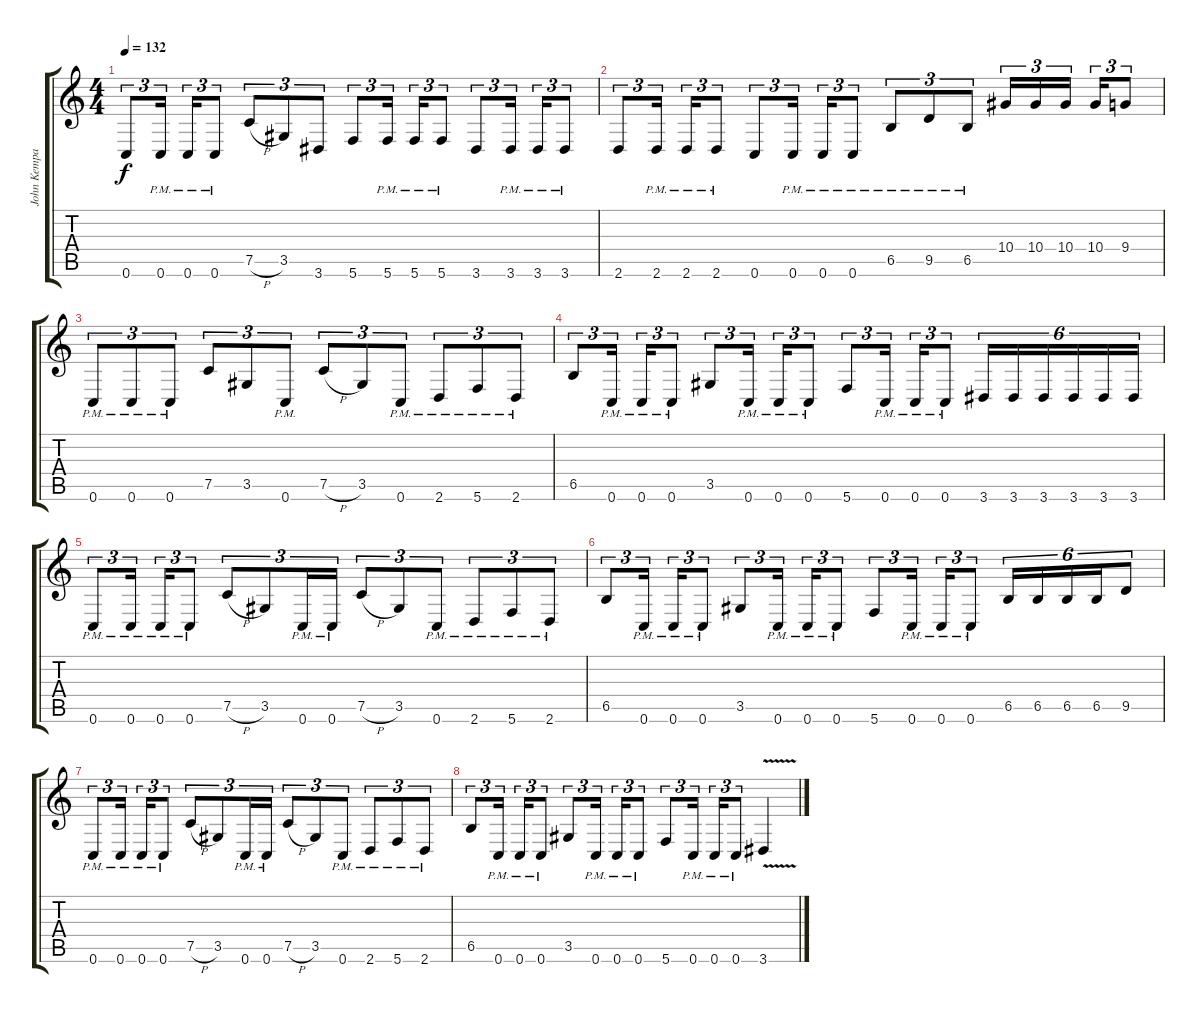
\track ("John Kempainen (Rhythm Guitar)" "John Kempa") {instrument distortionguitar}
\staff {score tabs}
\tuning (C4 G3 Eb3 Bb2 F2 C2) {hide}
\ts (4 4)
\tempo 132
\clef g2
\ks c
0.6.8{tu (3 2) dy f} 0.6{pm}.16{tu (3 2)} 0.6{pm}.16{tu (3 2)} 0.6{pm}.8{tu (3 2)} 7.5{h}.8{tu (3 2)} 3.5.8{tu (3 2)} 3.6.8{tu (3 2)} 5.6.8{tu (3 2)} 5.6{pm}.16{tu (3 2)} 5.6{pm}.16{tu (3 2)} 5.6{pm}.8{tu (3 2)} 3.6.8{tu (3 2)} 3.6{pm}.16{tu (3 2)} 3.6{pm}.16{tu (3 2)} 3.6{pm}.8{tu (3 2)} |
2.6.8{tu (3 2)} 2.6{pm}.16{tu (3 2)} 2.6{pm}.16{tu (3 2)} 2.6{pm}.8{tu (3 2)} 0.6.8{tu (3 2)} 0.6{pm}.16{tu (3 2)} 0.6{pm}.16{tu (3 2)} 0.6{pm}.8{tu (3 2)} 6.5{pm}.8{tu (3 2)} 9.5{pm}.8{tu (3 2)} 6.5{pm}.8{tu (3 2)} 10.4.16{tu (3 2)} 10.4.16{tu (3 2)} 10.4.16{tu (3 2)} 10.4.16{tu (3 2)} 9.4.8{tu (3 2)} |
0.6{pm}.8{tu (3 2)} 0.6{pm}.8{tu (3 2)} 0.6{pm}.8{tu (3 2)} 7.5.8{tu (3 2)} 3.5.8{tu (3 2)} 0.6{pm}.8{tu (3 2)} 7.5{h}.8{tu (3 2)} 3.5.8{tu (3 2)} 0.6{pm}.8{tu (3 2)} 2.6{pm}.8{tu (3 2)} 5.6{pm}.8{tu (3 2)} 2.6{pm}.8{tu (3 2)} |
6.5.8{tu (3 2)} 0.6{pm}.16{tu (3 2)} 0.6{pm}.16{tu (3 2)} 0.6{pm}.8{tu (3 2)} 3.5.8{tu (3 2)} 0.6{pm}.16{tu (3 2)} 0.6{pm}.16{tu (3 2)} 0.6{pm}.8{tu (3 2)} 5.6.8{tu (3 2)} 0.6{pm}.16{tu (3 2)} 0.6{pm}.16{tu (3 2)} 0.6{pm}.8{tu (3 2)} 3.6.16{tu (6 4)} 3.6.16{tu (6 4)} 3.6.16{tu (6 4)} 3.6.16{tu (6 4)} 3.6.16{tu (6 4)} 3.6.16{tu (6 4)} |
0.6{pm}.8{tu (3 2)} 0.6{pm}.16{tu (3 2)} 0.6{pm}.16{tu (3 2)} 0.6{pm}.8{tu (3 2)} 7.5{h}.8{tu (3 2)} 3.5.8{tu (3 2)} 0.6{pm}.16{tu (3 2)} 0.6{pm}.16{tu (3 2)} 7.5{h}.8{tu (3 2)} 3.5.8{tu (3 2)} 0.6{pm}.8{tu (3 2)} 2.6{pm}.8{tu (3 2)} 5.6{pm}.8{tu (3 2)} 2.6{pm}.8{tu (3 2)} |
6.5.8{tu (3 2)} 0.6{pm}.16{tu (3 2)} 0.6{pm}.16{tu (3 2)} 0.6{pm}.8{tu (3 2)} 3.5.8{tu (3 2)} 0.6{pm}.16{tu (3 2)} 0.6{pm}.16{tu (3 2)} 0.6{pm}.8{tu (3 2)} 5.6.8{tu (3 2)} 0.6{pm}.16{tu (3 2)} 0.6{pm}.16{tu (3 2)} 0.6{pm}.8{tu (3 2)} 6.5.16{tu (6 4)} 6.5.16{tu (6 4)} 6.5.16{tu (6 4)} 6.5.16{tu (6 4)} 9.5.8{tu (6 4)} |
0.6{pm}.8{tu (3 2)} 0.6{pm}.16{tu (3 2)} 0.6{pm}.16{tu (3 2)} 0.6{pm}.8{tu (3 2)} 7.5{h}.8{tu (3 2)} 3.5.8{tu (3 2)} 0.6{pm}.16{tu (3 2)} 0.6{pm}.16{tu (3 2)} 7.5{h}.8{tu (3 2)} 3.5.8{tu (3 2)} 0.6{pm}.8{tu (3 2)} 2.6{pm}.8{tu (3 2)} 5.6{pm}.8{tu (3 2)} 2.6{pm}.8{tu (3 2)} |
6.5.8{tu (3 2)} 0.6{pm}.16{tu (3 2)} 0.6{pm}.16{tu (3 2)} 0.6{pm}.8{tu (3 2)} 3.5.8{tu (3 2)} 0.6{pm}.16{tu (3 2)} 0.6{pm}.16{tu (3 2)} 0.6{pm}.8{tu (3 2)} 5.6.8{tu (3 2)} 0.6{pm}.16{tu (3 2)} 0.6{pm}.16{tu (3 2)} 0.6{pm}.8{tu (3 2)} 3.6{v}.4
